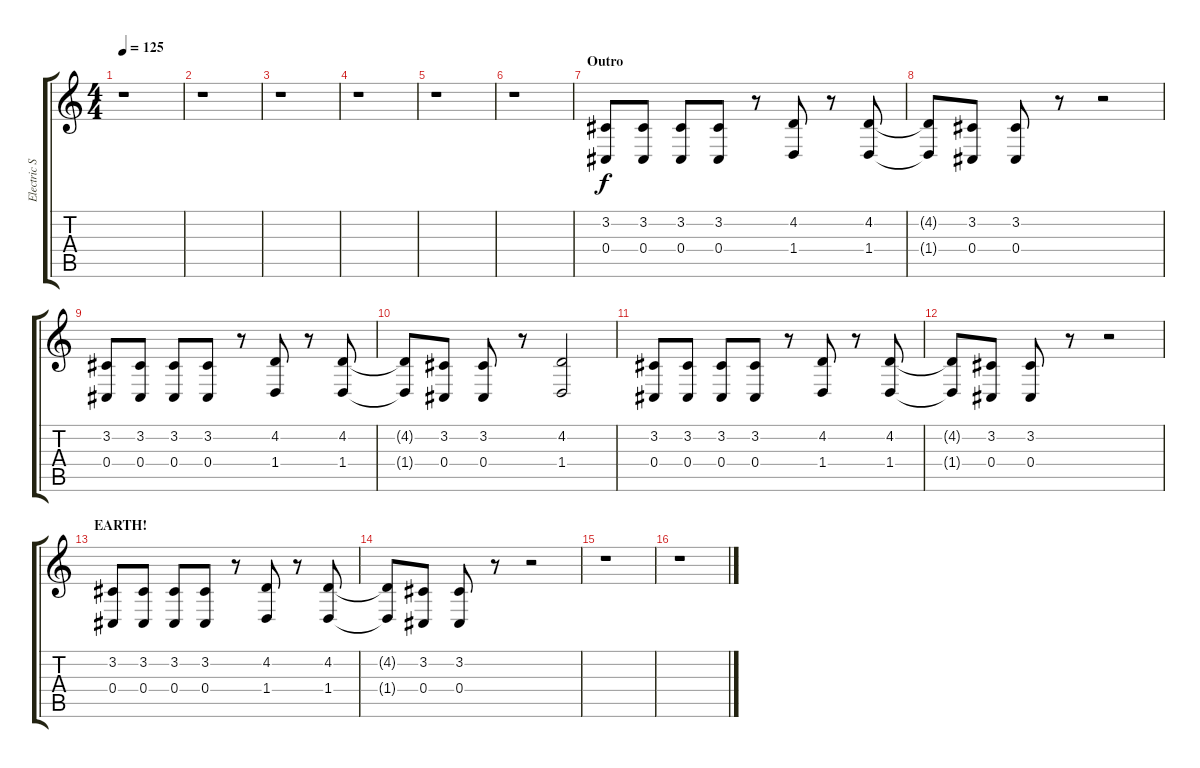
\track ("Electric Sitar" "Electric S") {instrument sitar}
\staff {score tabs}
\tuning (Eb4 Bb3 Gb3 Db3 Ab2 Db2) {hide}
\ts (4 4)
\tempo 125
\clef g2
\ks c
r.1{dy f} |
r.1 |
r.1 |
r.1 |
r.1 |
r.1 |
\section ("" "Outro")
(3.2 0.4).8 (3.2 0.4).8 (3.2 0.4).8 (3.2 0.4).8 r.8 (4.2 1.4).8 r.8 (4.2 1.4).8 |
(4.2{t} 1.4{t}).8 (3.2 0.4).8 (3.2 0.4).8 r.8 r.2 |
(3.2 0.4).8 (3.2 0.4).8 (3.2 0.4).8 (3.2 0.4).8 r.8 (4.2 1.4).8 r.8 (4.2 1.4).8 |
(4.2{t} 1.4{t}).8 (3.2 0.4).8 (3.2 0.4).8 r.8 (4.2 1.4).2 |
(3.2 0.4).8 (3.2 0.4).8 (3.2 0.4).8 (3.2 0.4).8 r.8 (4.2 1.4).8 r.8 (4.2 1.4).8 |
(4.2{t} 1.4{t}).8 (3.2 0.4).8 (3.2 0.4).8 r.8 r.2 |
\section ("" "EARTH!")
(3.2 0.4).8 (3.2 0.4).8 (3.2 0.4).8 (3.2 0.4).8 r.8 (4.2 1.4).8 r.8 (4.2 1.4).8 |
(4.2{t} 1.4{t}).8 (3.2 0.4).8 (3.2 0.4).8 r.8 r.2 |
r.1 |
r.1
